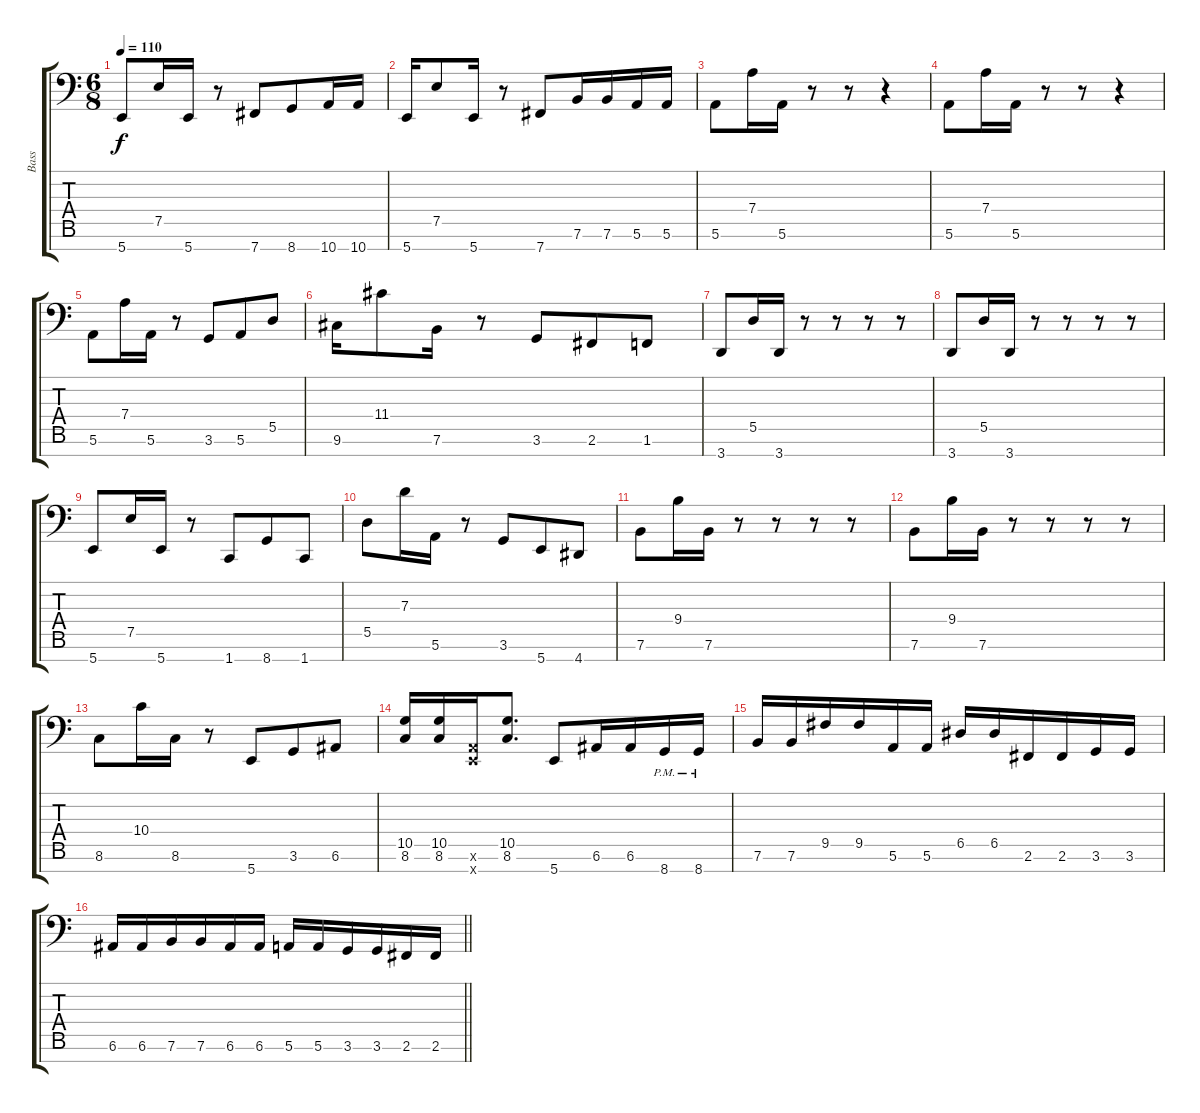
\track ("Bass" "Bass") {instrument electricbasspick}
\staff {score tabs}
\tuning (E3 B2 G2 D2 A1 E1 B0) {hide}
\ts (6 8)
\tempo 110
\clef f4
\ks c
5.7.8{dy f} 7.5.16 5.7.16 r.8 7.7.8 8.7.8 10.7.16 10.7.16 |
5.7.16 7.5.8 5.7.16 r.8 7.7.8 7.6.16 7.6.16 5.6.16 5.6.16 |
5.6.8 7.4.16 5.6.16 r.8 r.8 r.4 |
5.6.8 7.4.16 5.6.16 r.8 r.8 r.4 |
5.6.8 7.4.16 5.6.16 r.8 3.6.8 5.6.8 5.5.8 |
9.6.16 11.4.8 7.6.16 r.8 3.6.8 2.6.8 1.6.8 |
3.7.8 5.5.16 3.7.16 r.8 r.8 r.8 r.8 |
3.7.8 5.5.16 3.7.16 r.8 r.8 r.8 r.8 |
5.7.8 7.5.16 5.7.16 r.8 1.7.8 8.7.8 1.7.8 |
5.5.8 7.3.16 5.6.16 r.8 3.6.8 5.7.8 4.7.8 |
7.6.8 9.4.16 7.6.16 r.8 r.8 r.8 r.8 |
7.6.8 9.4.16 7.6.16 r.8 r.8 r.8 r.8 |
8.6.8 10.4.16 8.6.16 r.8 5.7.8 3.6.8 6.6.8 |
(10.5 8.6).16 (10.5 8.6).16 (5.6{x} 5.7{x}).16 (10.5 8.6).8{d} 5.7.8 6.6.16 6.6.16 8.7{pm}.16 8.7{pm}.16 |
7.6.16 7.6.16 9.5.16 9.5.16 5.6.16 5.6.16 6.5.16 6.5.16 2.6.16 2.6.16 3.6.16 3.6.16 |
\barLineRight lightlight
6.6.16 6.6.16 7.6.16 7.6.16 6.6.16 6.6.16 5.6.16 5.6.16 3.6.16 3.6.16 2.6.16 2.6.16
